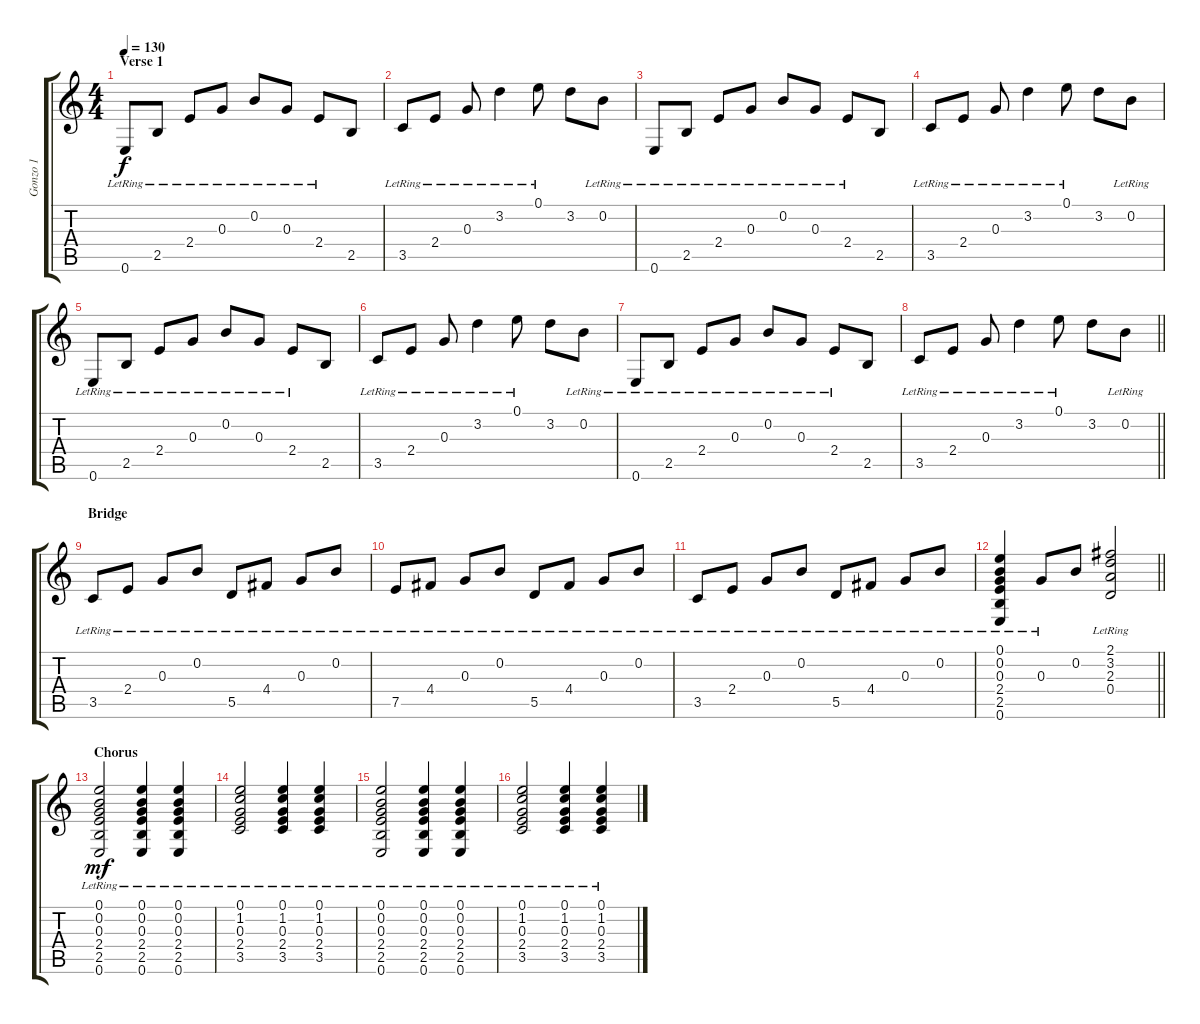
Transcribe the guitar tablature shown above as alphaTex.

\track ("Gonzo 1" "Gonzo 1") {instrument acousticguitarsteel}
\staff {score tabs}
\tuning (E4 B3 G3 D3 A2 E2) {hide}
\ts (4 4)
\section ("" "Verse 1")
\tempo 130
\clef g2
\ks c
0.6{lr}.8{dy f} 2.5{lr}.8 2.4{lr}.8 0.3{lr}.8 0.2{lr}.8 0.3{lr}.8 2.4{lr}.8 2.5.8 |
3.5{lr}.8 2.4{lr}.8 0.3{lr}.8 3.2{lr}.4 0.1{lr}.8 3.2.8 0.2{lr}.8 |
0.6{lr}.8 2.5{lr}.8 2.4{lr}.8 0.3{lr}.8 0.2{lr}.8 0.3{lr}.8 2.4{lr}.8 2.5.8 |
3.5{lr}.8 2.4{lr}.8 0.3{lr}.8 3.2{lr}.4 0.1{lr}.8 3.2.8 0.2{lr}.8 |
0.6{lr}.8 2.5{lr}.8 2.4{lr}.8 0.3{lr}.8 0.2{lr}.8 0.3{lr}.8 2.4{lr}.8 2.5.8 |
3.5{lr}.8 2.4{lr}.8 0.3{lr}.8 3.2{lr}.4 0.1{lr}.8 3.2.8 0.2{lr}.8 |
0.6{lr}.8 2.5{lr}.8 2.4{lr}.8 0.3{lr}.8 0.2{lr}.8 0.3{lr}.8 2.4{lr}.8 2.5.8 |
\barLineRight lightlight
3.5{lr}.8 2.4{lr}.8 0.3{lr}.8 3.2{lr}.4 0.1{lr}.8 3.2.8 0.2{lr}.8 |
\section ("" "Bridge")
3.5{lr}.8{volume 8} 2.4{lr}.8 0.3{lr}.8 0.2{lr}.8 5.5{lr}.8 4.4{lr}.8 0.3{lr}.8 0.2{lr}.8 |
7.5{lr}.8 4.4{lr}.8 0.3{lr}.8 0.2{lr}.8 5.5{lr}.8 4.4{lr}.8 0.3{lr}.8 0.2{lr}.8 |
3.5{lr}.8 2.4{lr}.8 0.3{lr}.8 0.2{lr}.8 5.5{lr}.8 4.4{lr}.8 0.3{lr}.8 0.2{lr}.8 |
\barLineRight lightlight
(0.1{lr} 0.2{lr} 0.3 2.4{lr} 2.5{lr} 0.6{lr}).4 0.3{lr}.8 0.2.8 (2.1{lr} 3.2{lr} 2.3{lr} 0.4{lr}).2 |
\section ("" "Chorus")
(0.1{lr} 0.2{lr} 0.3{lr} 2.4{lr} 2.5{lr} 0.6{lr}).2{dy mf} (0.1{lr} 0.2{lr} 0.3{lr} 2.4{lr} 2.5{lr} 0.6{lr}).4 (0.1{lr} 0.2{lr} 0.3{lr} 2.4{lr} 2.5{lr} 0.6{lr}).4 |
(0.1{lr} 1.2{lr} 0.3{lr} 2.4{lr} 3.5{lr}).2 (0.1{lr} 1.2{lr} 0.3{lr} 2.4{lr} 3.5{lr}).4 (0.1{lr} 1.2{lr} 0.3{lr} 2.4{lr} 3.5{lr}).4 |
(0.1{lr} 0.2{lr} 0.3{lr} 2.4{lr} 2.5{lr} 0.6{lr}).2 (0.1{lr} 0.2{lr} 0.3{lr} 2.4{lr} 2.5{lr} 0.6{lr}).4 (0.1{lr} 0.2{lr} 0.3{lr} 2.4{lr} 2.5{lr} 0.6{lr}).4 |
(0.1{lr} 1.2{lr} 0.3{lr} 2.4{lr} 3.5{lr}).2 (0.1{lr} 1.2{lr} 0.3{lr} 2.4{lr} 3.5{lr}).4 (0.1{lr} 1.2{lr} 0.3{lr} 2.4{lr} 3.5{lr}).4
